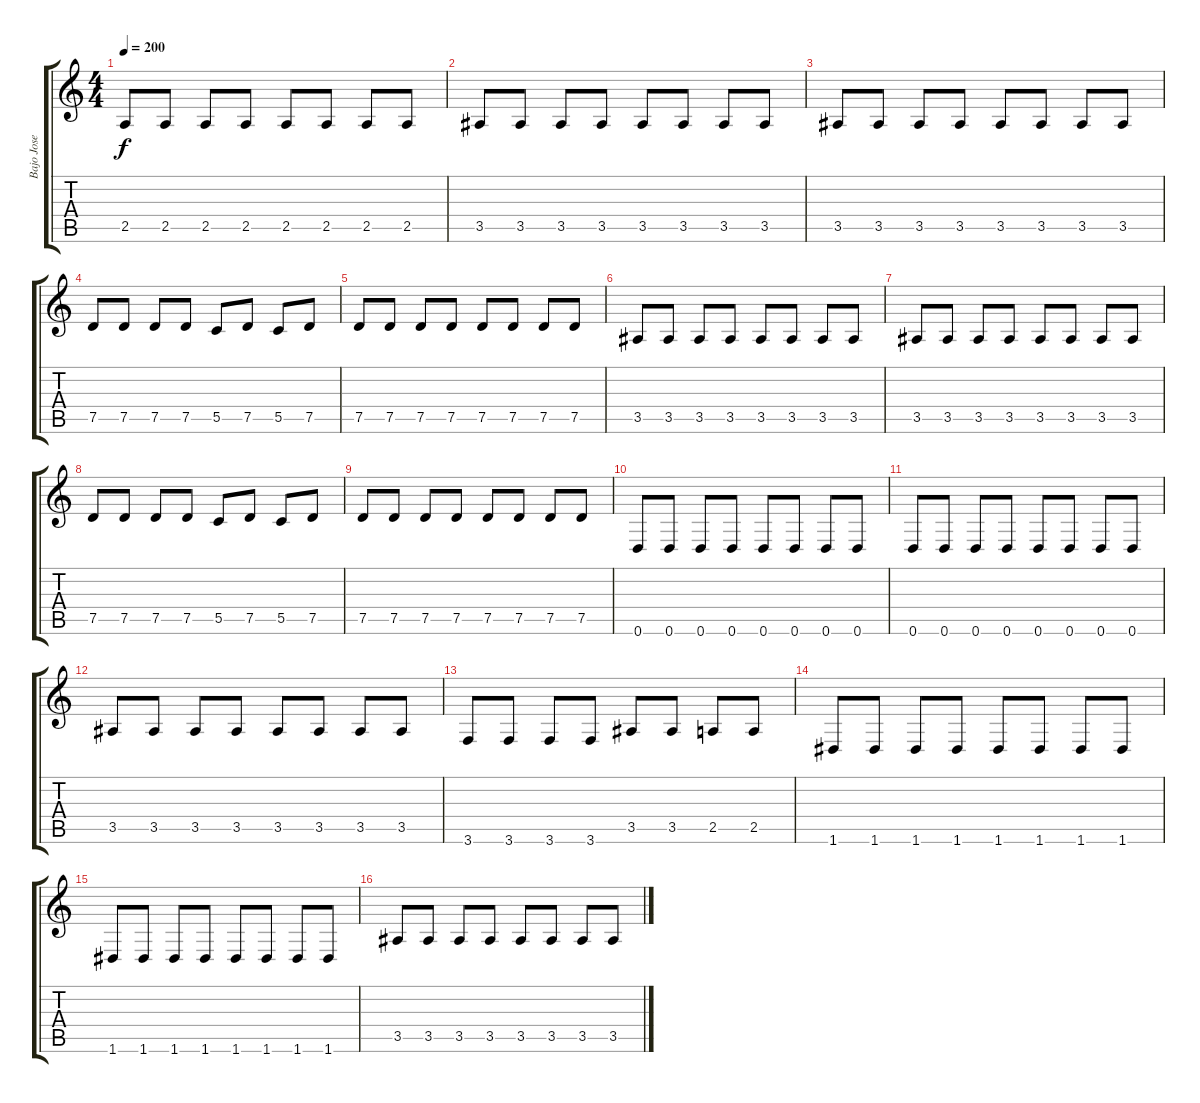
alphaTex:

\track ("Bajo Jose" "Bajo Jose") {instrument electricbasspick}
\staff {score tabs}
\tuning (D4 A3 F3 C3 G2 D2) {hide}
\ts (4 4)
\tempo 200
\clef g2
\ks c
2.5.8{dy f} 2.5.8 2.5.8 2.5.8 2.5.8 2.5.8 2.5.8 2.5.8 |
3.5.8 3.5.8 3.5.8 3.5.8 3.5.8 3.5.8 3.5.8 3.5.8 |
3.5.8 3.5.8 3.5.8 3.5.8 3.5.8 3.5.8 3.5.8 3.5.8 |
7.5.8 7.5.8 7.5.8 7.5.8 5.5.8 7.5.8 5.5.8 7.5.8 |
7.5.8 7.5.8 7.5.8 7.5.8 7.5.8 7.5.8 7.5.8 7.5.8 |
3.5.8 3.5.8 3.5.8 3.5.8 3.5.8 3.5.8 3.5.8 3.5.8 |
3.5.8 3.5.8 3.5.8 3.5.8 3.5.8 3.5.8 3.5.8 3.5.8 |
7.5.8 7.5.8 7.5.8 7.5.8 5.5.8 7.5.8 5.5.8 7.5.8 |
7.5.8 7.5.8 7.5.8 7.5.8 7.5.8 7.5.8 7.5.8 7.5.8 |
0.6.8 0.6.8 0.6.8 0.6.8 0.6.8 0.6.8 0.6.8 0.6.8 |
0.6.8 0.6.8 0.6.8 0.6.8 0.6.8 0.6.8 0.6.8 0.6.8 |
3.5.8 3.5.8 3.5.8 3.5.8 3.5.8 3.5.8 3.5.8 3.5.8 |
3.6.8 3.6.8 3.6.8 3.6.8 3.5.8 3.5.8 2.5.8 2.5.8 |
1.6.8 1.6.8 1.6.8 1.6.8 1.6.8 1.6.8 1.6.8 1.6.8 |
1.6.8 1.6.8 1.6.8 1.6.8 1.6.8 1.6.8 1.6.8 1.6.8 |
3.5.8 3.5.8 3.5.8 3.5.8 3.5.8 3.5.8 3.5.8 3.5.8
